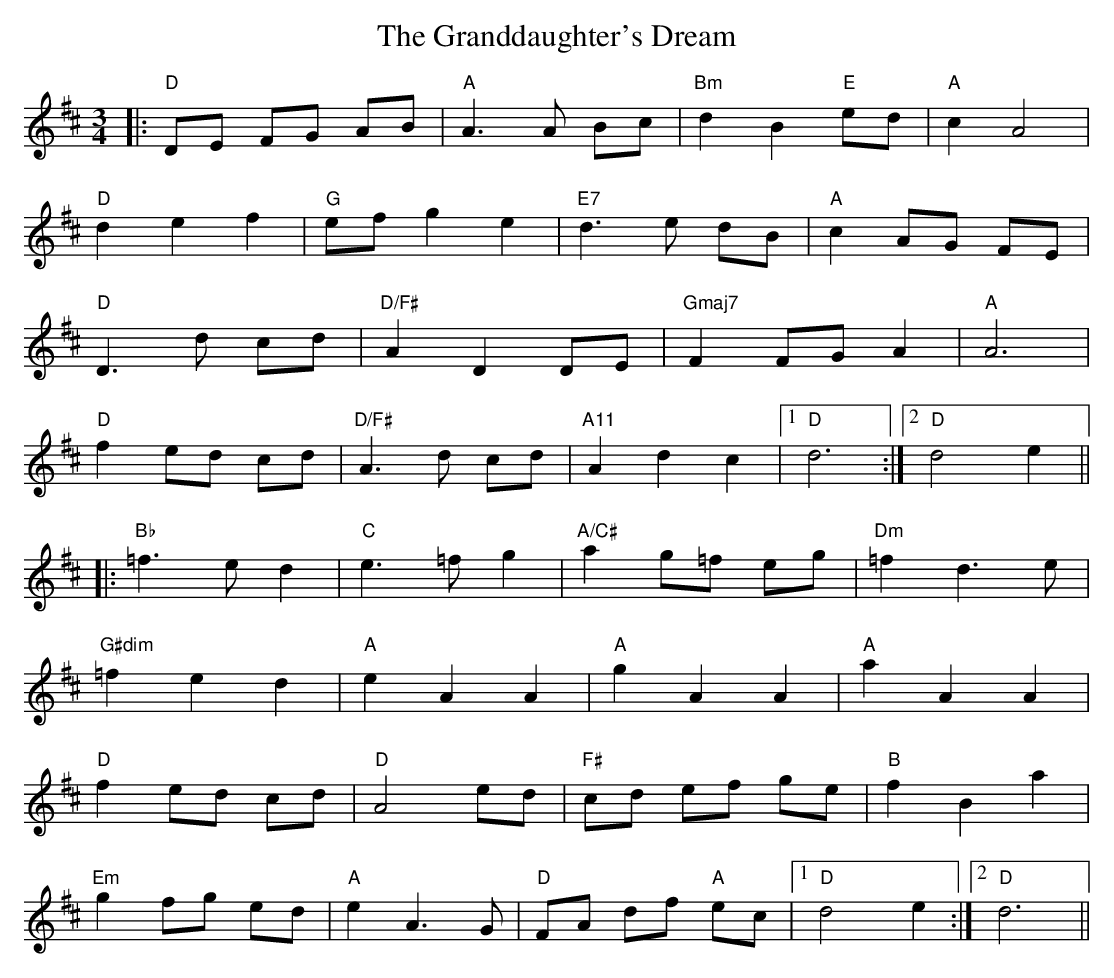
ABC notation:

X:1
T: The Granddaughter's Dream
M: 3/4
L: 1/8
K: Dmaj
|:"D" DE FG AB|"A" A3 A Bc|"Bm" d2 B2 "E" ed|"A" c2 A4|
"D" d2 e2 f2|"G" ef g2 e2|"E7" d3 e dB|"A" c2 AG FE|
"D" D3 d cd|"D/F#" A2 D2 DE|"Gmaj7" F2 FG A2|"A" A6|
"D" f2 ed cd|"D/F#" A3 d cd|"A11" A2 d2 c2|1 "D" d6:|2 "D" d4 e2||
|:"Bb" =f3 e d2|"C" e3 =f g2|"A/C#" a2 g=f eg|"Dm" =f2 d3 e|
"G#dim" =f2 e2 d2|"A" e2 A2 A2|"A" g2 A2 A2|"A" a2 A2 A2|
"D" f2 ed cd|"D" A4 ed|"F#" cd ef ge|"B" f2 B2 a2|
"Em" g2 fg ed|"A" e2 A3 G|"D" FA df "A" ec|1 "D" d4 e2:|2 "D" d6||
